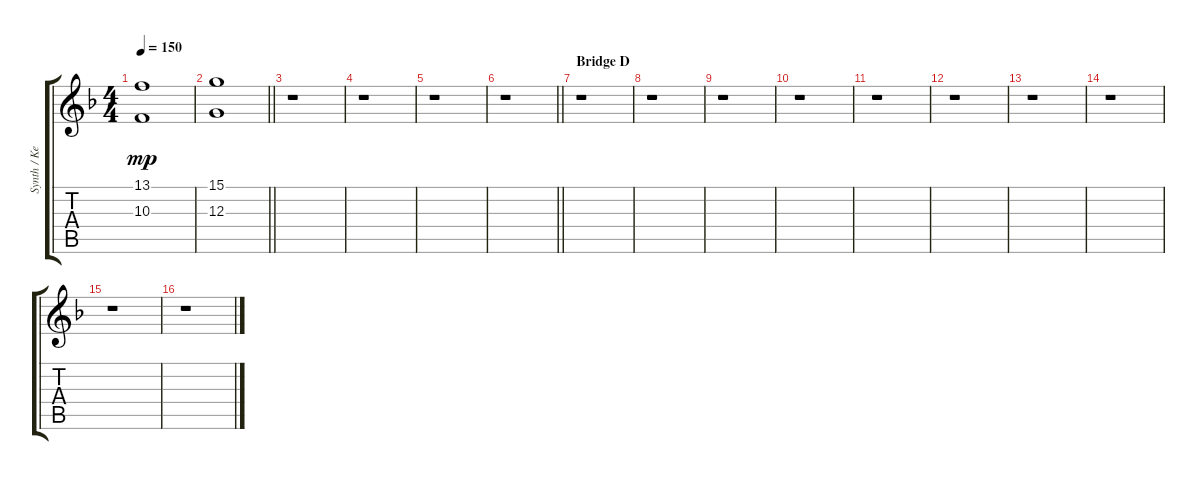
\track ("Synth / Keyboard" "Synth / Ke") {instrument synthstrings1}
\staff {score tabs}
\tuning (E4 B3 G3 D3 A2 D2) {hide}
\ts (4 4)
\tempo 150
\clef g2
\ks f
(13.1 10.3).1{dy mp} |
\barLineRight lightlight
(15.1 12.3).1 |
\section ("" "")
r.1 |
r.1 |
r.1 |
\barLineRight lightlight
r.1 |
\section ("" "Bridge D")
r.1 |
r.1 |
r.1 |
r.1 |
r.1 |
r.1 |
r.1 |
r.1 |
r.1 |
r.1
